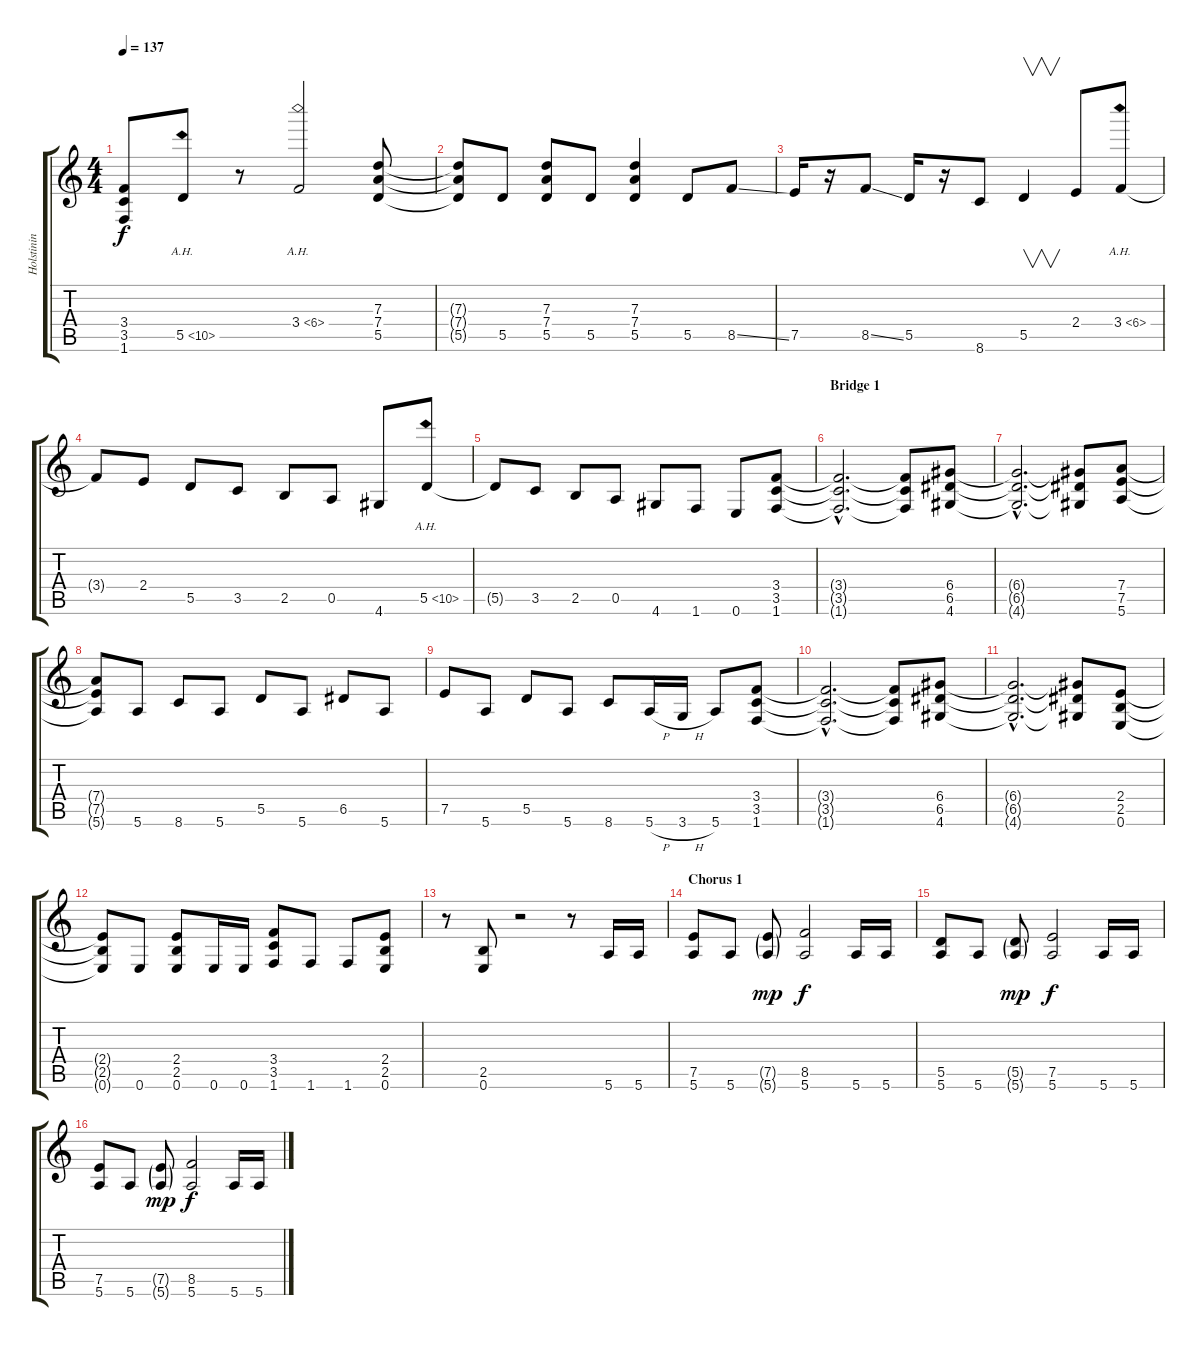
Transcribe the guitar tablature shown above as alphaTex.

\track ("Holstinin" "Holstinin") {instrument overdrivenguitar}
\staff {score tabs}
\tuning (E4 B3 G3 D3 A2 E2) {hide}
\ts (4 4)
\tempo 137
\clef g2
\ks c
(3.4 3.5 1.6).8{dy f} 5.5{ah 5}.8 r.8 3.4{ah 3}.2 (7.3 7.4 5.5).8 |
(7.3{t} 7.4{t} 5.5{t}).8 5.5.8 (7.3 7.4 5.5).8 5.5.8 (7.3 7.4 5.5).4 5.5.8 8.5{ss}.8 |
7.5.16 r.16 8.5{ss}.8 5.5.16 r.16 8.6.8 5.5.4{v} 2.4.8 3.4{ah 3}.8 |
3.4{t}.8 2.4.8 5.5.8 3.5.8 2.5.8 0.5.8 4.6.8 5.5{ah 5}.8 |
5.5{t}.8 3.5.8 2.5.8 0.5.8 4.6.8 1.6.8 0.6.8 (3.4 3.5 1.6).8 |
\section ("" "Bridge 1")
(3.4{hac t} 3.5{hac t} 1.6{hac t}).2{d} (3.4{t} 3.5{t} 1.6{t}).8 (6.4 6.5 4.6).8 |
(6.4{hac t} 6.5{hac t} 4.6{hac t}).2{d} (6.4{t} 6.5{t} 4.6{t}).8 (7.4 7.5 5.6).8 |
(7.4{t} 7.5{t} 5.6{t}).8 5.6.8 8.6.8 5.6.8 5.5.8 5.6.8 6.5.8 5.6.8 |
7.5.8 5.6.8 5.5.8 5.6.8 8.6.8 5.6{h}.16 3.6{h}.16 5.6.8 (3.4 3.5 1.6).8 |
(3.4{hac t} 3.5{hac t} 1.6{hac t}).2{d} (3.4{t} 3.5{t} 1.6{t}).8 (6.4 6.5 4.6).8 |
(6.4{hac t} 6.5{hac t} 4.6{hac t}).2{d} (6.4{t} 6.5{t} 4.6{t}).8 (2.4 2.5 0.6).8 |
(2.4{t} 2.5{t} 0.6{t}).8 0.6.8 (2.4 2.5 0.6).8 0.6.16 0.6.16 (3.4 3.5 1.6).8 1.6.8 1.6.8 (2.4 2.5 0.6).8 |
r.8 (2.5 0.6).8 r.2 r.8 5.6.16 5.6.16 |
\section ("" "Chorus 1")
(7.5 5.6).8 5.6.8 (7.5{g} 5.6{g}).8{dy mp} (8.5 5.6).2{dy f} 5.6.16 5.6.16 |
(5.5 5.6).8 5.6.8 (5.5{g} 5.6{g}).8{dy mp} (7.5 5.6).2{dy f} 5.6.16 5.6.16 |
(7.5 5.6).8 5.6.8 (7.5{g} 5.6{g}).8{dy mp} (8.5 5.6).2{dy f} 5.6.16 5.6.16
